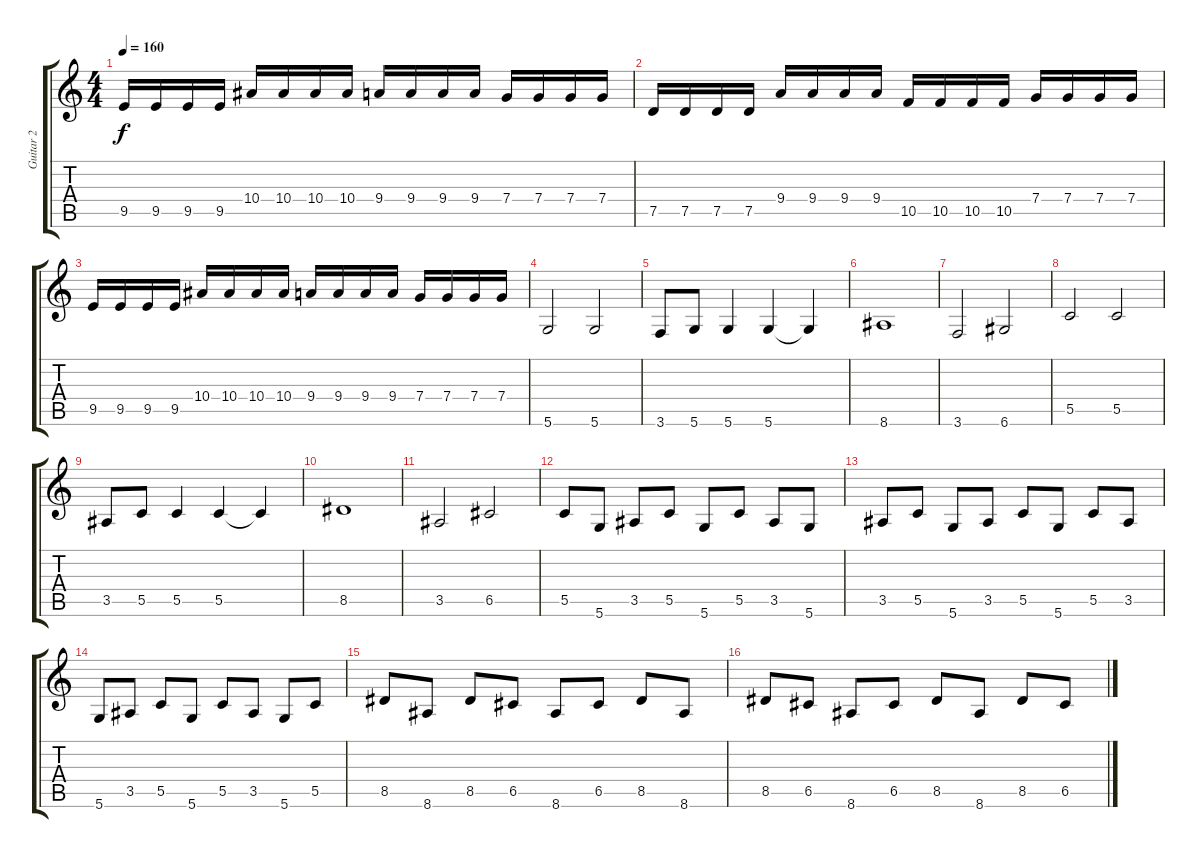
\track ("Guitar 2" "Guitar 2") {instrument distortionguitar}
\staff {score tabs}
\tuning (D4 A3 F3 C3 G2 D2) {hide}
\ts (4 4)
\tempo 160
\clef g2
\ks c
9.5.16{dy f} 9.5.16 9.5.16 9.5.16 10.4.16 10.4.16 10.4.16 10.4.16 9.4.16 9.4.16 9.4.16 9.4.16 7.4.16 7.4.16 7.4.16 7.4.16 |
7.5.16 7.5.16 7.5.16 7.5.16 9.4.16 9.4.16 9.4.16 9.4.16 10.5.16 10.5.16 10.5.16 10.5.16 7.4.16 7.4.16 7.4.16 7.4.16 |
9.5.16 9.5.16 9.5.16 9.5.16 10.4.16 10.4.16 10.4.16 10.4.16 9.4.16 9.4.16 9.4.16 9.4.16 7.4.16 7.4.16 7.4.16 7.4.16 |
5.6.2 5.6.2 |
3.6.8 5.6.8 5.6.4 5.6.4 5.6{t}.4 |
8.6.1 |
3.6.2 6.6.2 |
5.5.2 5.5.2 |
3.5.8 5.5.8 5.5.4 5.5.4 5.5{t}.4 |
8.5.1 |
3.5.2 6.5.2 |
5.5.8 5.6.8 3.5.8 5.5.8 5.6.8 5.5.8 3.5.8 5.6.8 |
3.5.8 5.5.8 5.6.8 3.5.8 5.5.8 5.6.8 5.5.8 3.5.8 |
5.6.8 3.5.8 5.5.8 5.6.8 5.5.8 3.5.8 5.6.8 5.5.8 |
8.5.8 8.6.8 8.5.8 6.5.8 8.6.8 6.5.8 8.5.8 8.6.8 |
8.5.8 6.5.8 8.6.8 6.5.8 8.5.8 8.6.8 8.5.8 6.5.8
